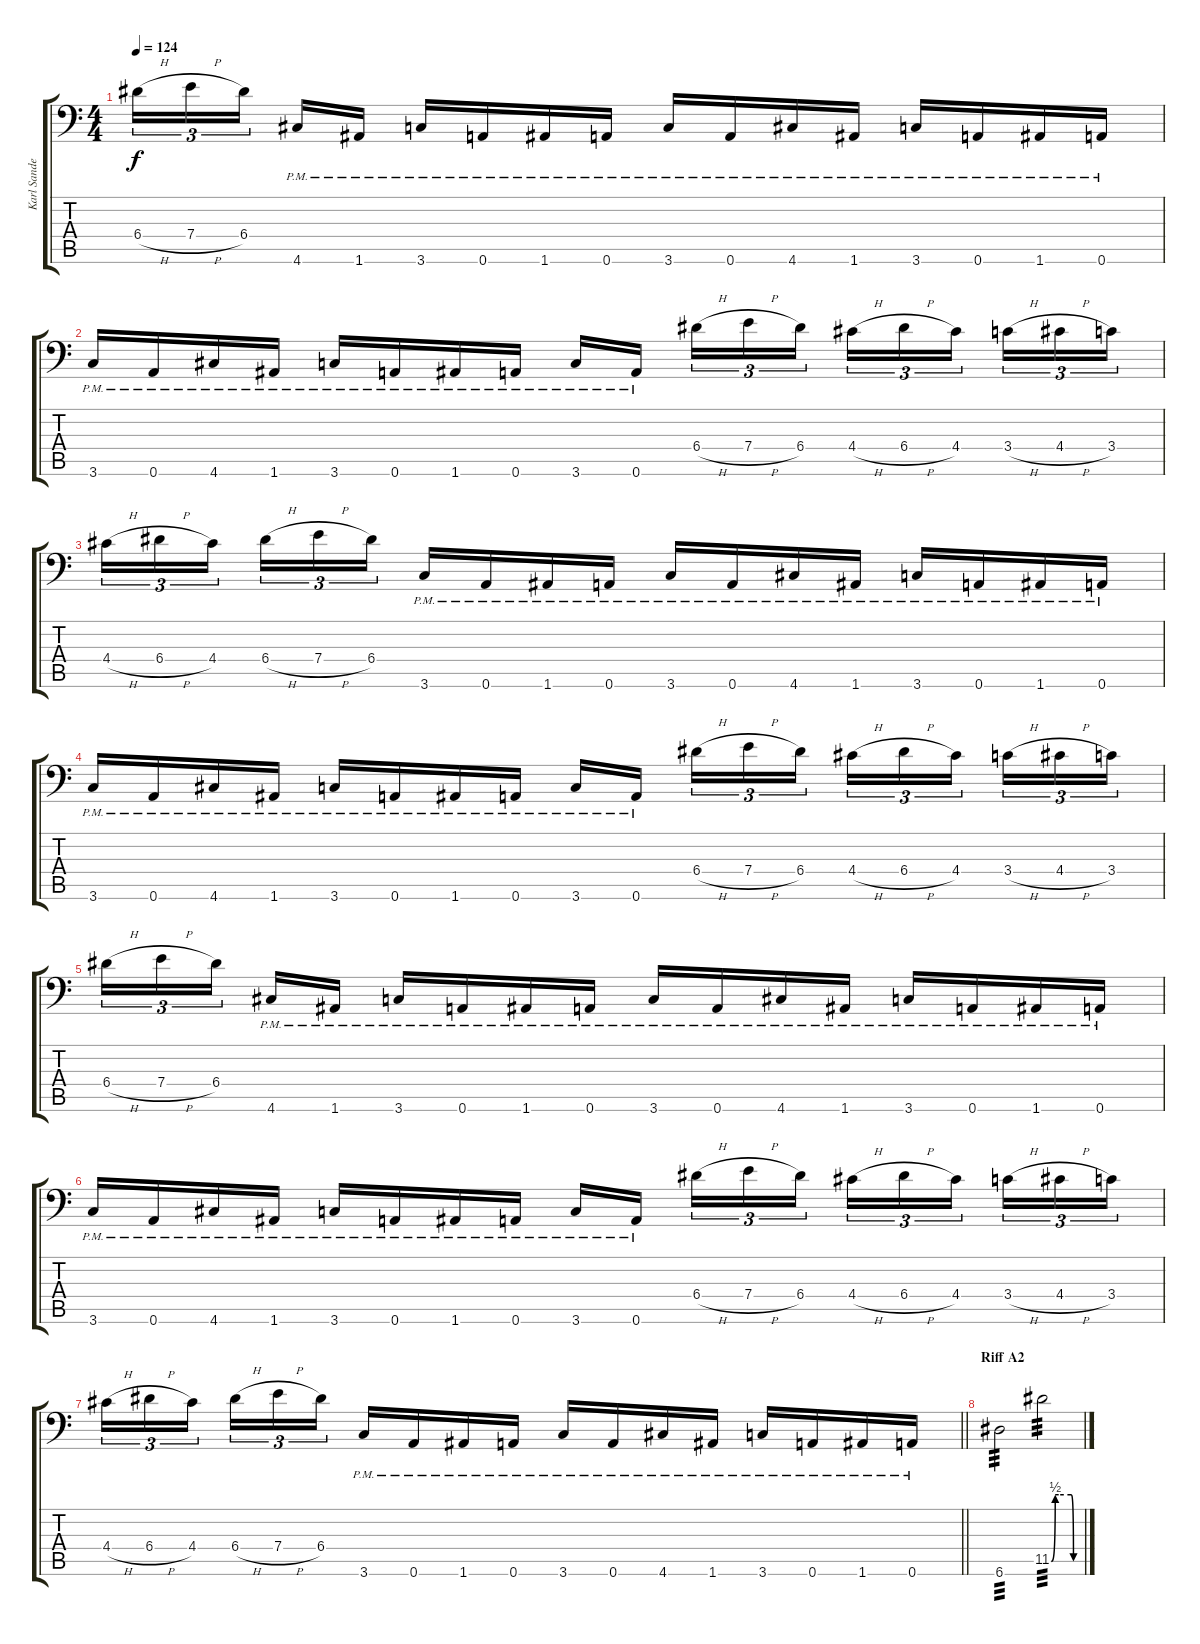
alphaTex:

\track ("Karl Sanders" "Karl Sande") {instrument overdrivenguitar}
\staff {score tabs}
\tuning (B3 Gb3 D3 A2 E2 A1) {hide}
\ts (4 4)
\tempo 124
\clef f4
\ks c
6.4{h}.16{tu (3 2) dy f} 7.4{h}.16{tu (3 2)} 6.4.16{tu (3 2) beam splitsecondary} 4.6{pm}.16 1.6{pm}.16 3.6{pm}.16 0.6{pm}.16 1.6{pm}.16 0.6{pm}.16 3.6{pm}.16 0.6{pm}.16 4.6{pm}.16 1.6{pm}.16 3.6{pm}.16 0.6{pm}.16 1.6{pm}.16 0.6{pm}.16 |
3.6{pm}.16 0.6{pm}.16 4.6{pm}.16 1.6{pm}.16 3.6{pm}.16 0.6{pm}.16 1.6{pm}.16 0.6{pm}.16 3.6{pm}.16 0.6{pm}.16{beam splitsecondary} 6.4{h}.16{tu (3 2)} 7.4{h}.16{tu (3 2)} 6.4.16{tu (3 2)} 4.4{h}.16{tu (3 2)} 6.4{h}.16{tu (3 2)} 4.4.16{tu (3 2) beam splitsecondary} 3.4{h}.16{tu (3 2)} 4.4{h}.16{tu (3 2)} 3.4.16{tu (3 2)} |
4.4{h}.16{tu (3 2)} 6.4{h}.16{tu (3 2)} 4.4.16{tu (3 2) beam splitsecondary} 6.4{h}.16{tu (3 2)} 7.4{h}.16{tu (3 2)} 6.4.16{tu (3 2)} 3.6{pm}.16 0.6{pm}.16 1.6{pm}.16 0.6{pm}.16 3.6{pm}.16 0.6{pm}.16 4.6{pm}.16 1.6{pm}.16 3.6{pm}.16 0.6{pm}.16 1.6{pm}.16 0.6{pm}.16 |
3.6{pm}.16 0.6{pm}.16 4.6{pm}.16 1.6{pm}.16 3.6{pm}.16 0.6{pm}.16 1.6{pm}.16 0.6{pm}.16 3.6{pm}.16 0.6{pm}.16{beam splitsecondary} 6.4{h}.16{tu (3 2)} 7.4{h}.16{tu (3 2)} 6.4.16{tu (3 2)} 4.4{h}.16{tu (3 2)} 6.4{h}.16{tu (3 2)} 4.4.16{tu (3 2) beam splitsecondary} 3.4{h}.16{tu (3 2)} 4.4{h}.16{tu (3 2)} 3.4.16{tu (3 2)} |
6.4{h}.16{tu (3 2)} 7.4{h}.16{tu (3 2)} 6.4.16{tu (3 2) beam splitsecondary} 4.6{pm}.16 1.6{pm}.16 3.6{pm}.16 0.6{pm}.16 1.6{pm}.16 0.6{pm}.16 3.6{pm}.16 0.6{pm}.16 4.6{pm}.16 1.6{pm}.16 3.6{pm}.16 0.6{pm}.16 1.6{pm}.16 0.6{pm}.16 |
3.6{pm}.16 0.6{pm}.16 4.6{pm}.16 1.6{pm}.16 3.6{pm}.16 0.6{pm}.16 1.6{pm}.16 0.6{pm}.16 3.6{pm}.16 0.6{pm}.16{beam splitsecondary} 6.4{h}.16{tu (3 2)} 7.4{h}.16{tu (3 2)} 6.4.16{tu (3 2)} 4.4{h}.16{tu (3 2)} 6.4{h}.16{tu (3 2)} 4.4.16{tu (3 2) beam splitsecondary} 3.4{h}.16{tu (3 2)} 4.4{h}.16{tu (3 2)} 3.4.16{tu (3 2)} |
\barLineRight lightlight
4.4{h}.16{tu (3 2)} 6.4{h}.16{tu (3 2)} 4.4.16{tu (3 2) beam splitsecondary} 6.4{h}.16{tu (3 2)} 7.4{h}.16{tu (3 2)} 6.4.16{tu (3 2)} 3.6{pm}.16 0.6{pm}.16 1.6{pm}.16 0.6{pm}.16 3.6{pm}.16 0.6{pm}.16 4.6{pm}.16 1.6{pm}.16 3.6{pm}.16 0.6{pm}.16 1.6{pm}.16 0.6{pm}.16 |
\section ("" "Riff A2")
6.6.2{tp 3} 11.5{be (custom 0 0 8 2 15 2 40 2 45 0 60 0)}.2{tp 3}
